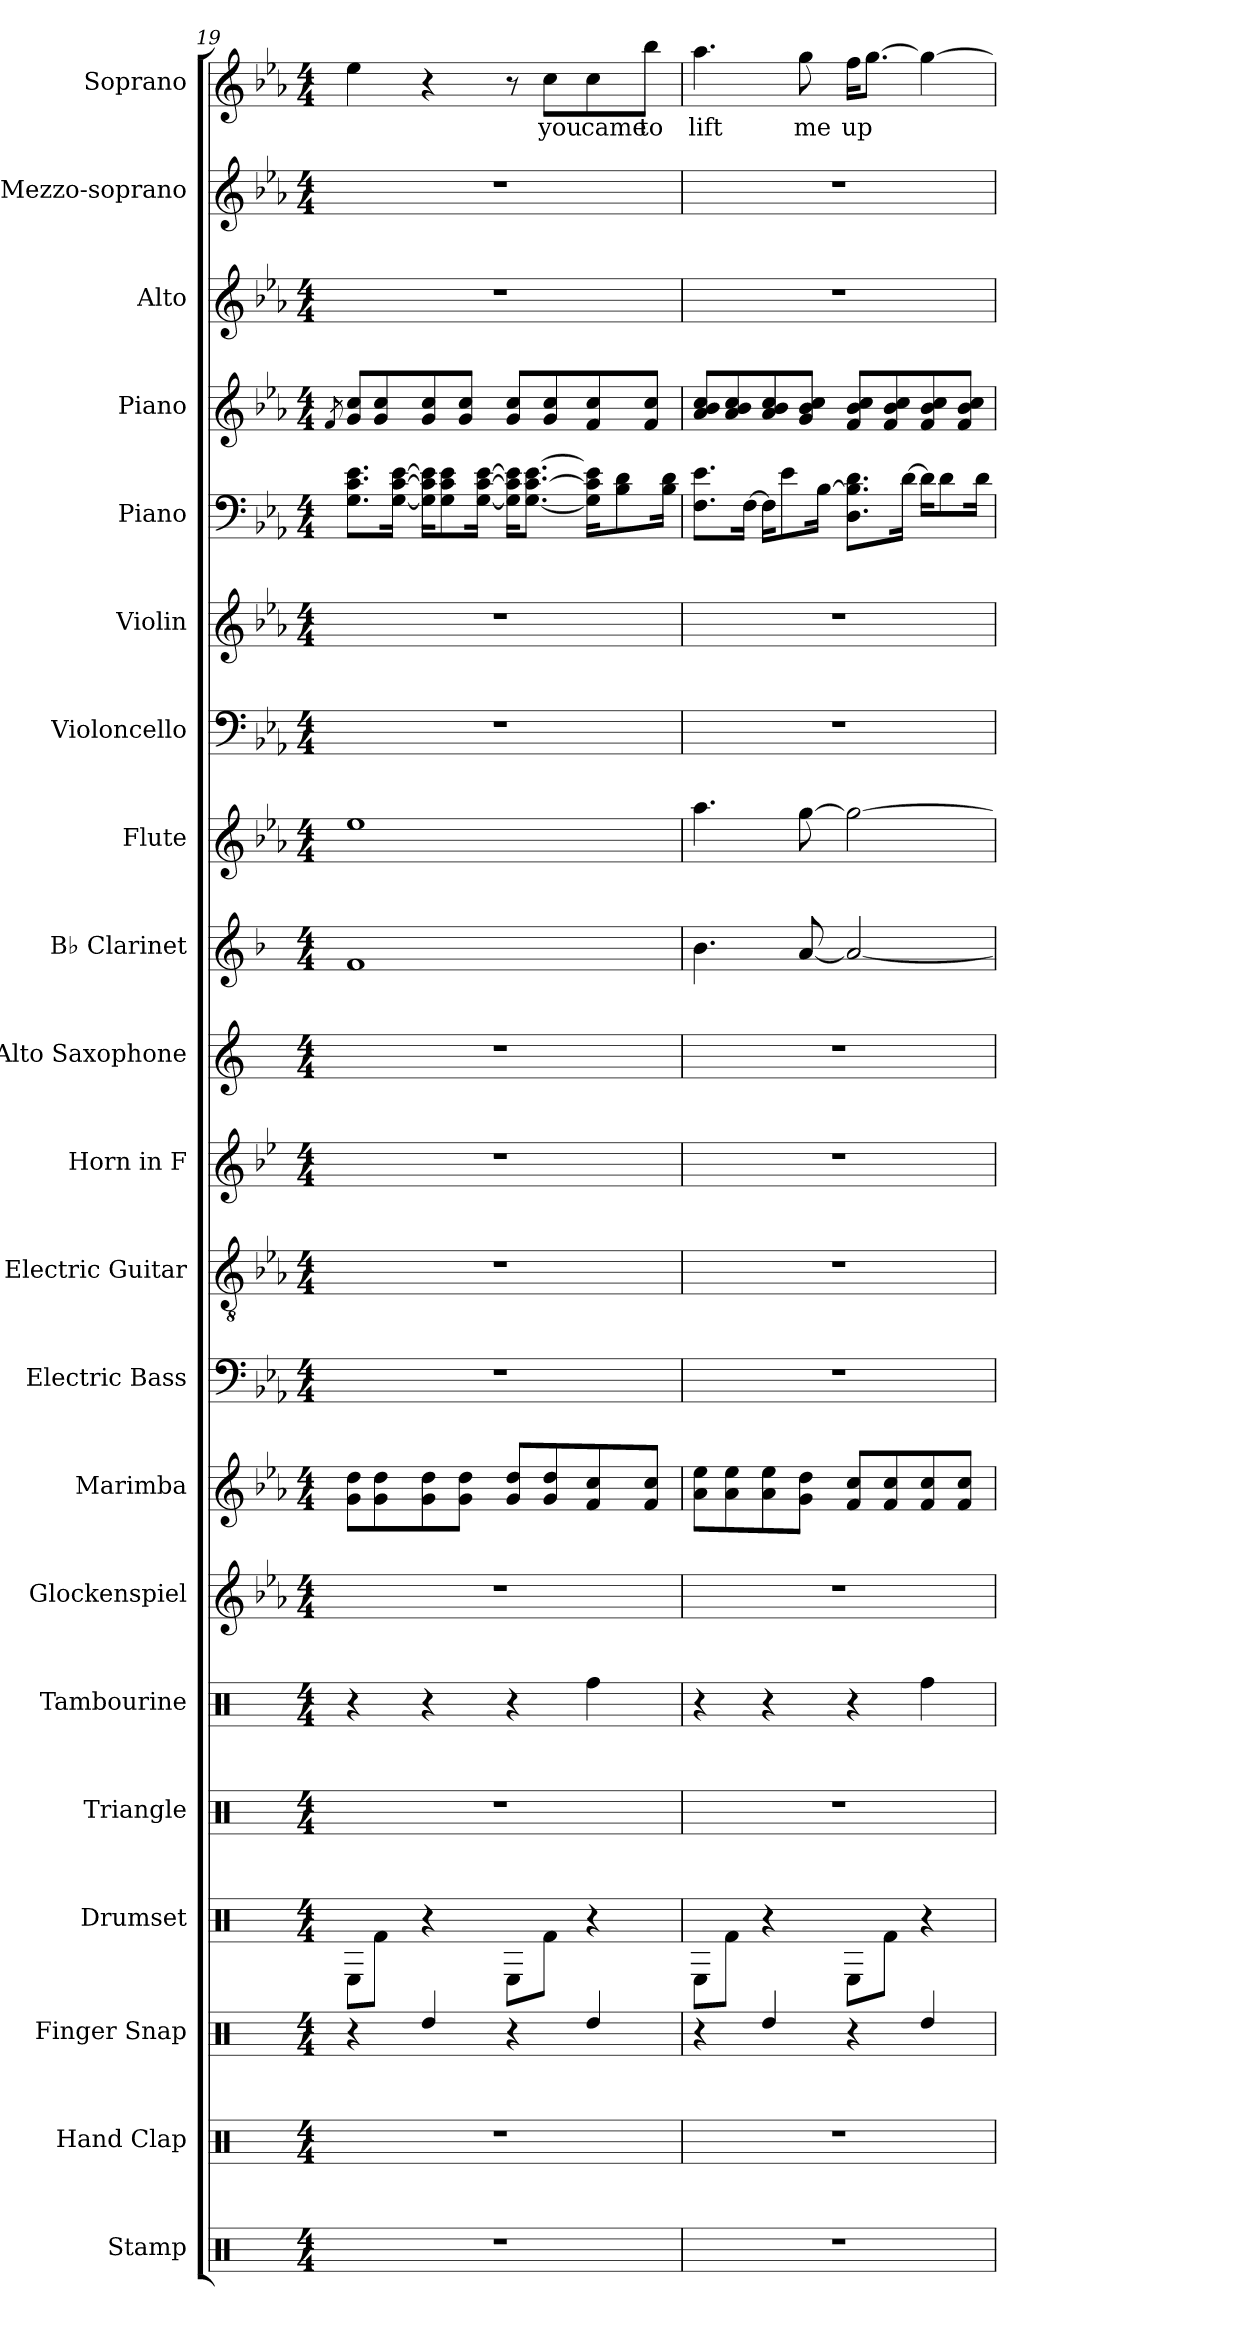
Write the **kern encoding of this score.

**kern	**kern	**kern	**kern	**kern	**kern	**kern	**kern	**kern	**kern	**kern	**kern	**kern	**kern	**kern	**kern	**kern	**kern	**kern	**kern	**kern	**text
*part21	*part20	*part19	*part18	*part17	*part16	*part15	*part14	*part13	*part12	*part11	*part10	*part9	*part8	*part7	*part6	*part5	*part4	*part3	*part2	*part1	*part1
*staff21	*staff20	*staff19	*staff18	*staff17	*staff16	*staff15	*staff14	*staff13	*staff12	*staff11	*staff10	*staff9	*staff8	*staff7	*staff6	*staff5	*staff4	*staff3	*staff2	*staff1	*staff1
*I"Stamp	*I"Hand Clap	*I"Finger Snap	*I"Drumset	*I"Triangle	*I"Tambourine	*I"Glockenspiel	*I"Marimba	*I"Electric Bass	*I"Electric Guitar	*I"Horn in F	*I"Alto Saxophone	*I"B♭ Clarinet	*I"Flute	*I"Violoncello	*I"Violin	*I"Piano	*I"Piano	*I"Alto	*I"Mezzo-soprano	*I"Soprano	*
*I'Sta.	*I'Hd. Clp.	*I'Fi. Sna.	*I'D. Set	*I'Trgl.	*I'Tamb.	*I'Glock.	*I'Mrm.	*I'El. B.	*I'El. Guit.	*	*I'A. Sax.	*I'B♭ Cl.	*I'Fl.	*I'Vc.	*I'Vln.	*I'Pno.	*I'Pno.	*I'A.	*I'Mzs.	*I'S.	*
!!LO:PB:g=z
*clefX	*clefX	*clefX	*clefX	*clefX	*clefX	*clefG2	*clefG2	*clefF4	*clefGv2	*clefG2	*clefG2	*clefG2	*clefG2	*clefF4	*clefG2	*clefF4	*clefG2	*clefG2	*clefG2	*clefG2	*
*	*	*	*	*	*	*ITrd-14c-24	*	*ITrd7c12	*	*ITrd4c7	*ITrd5c9	*ITrd1c2	*	*	*	*	*	*	*	*	*
*k[]	*k[]	*k[]	*k[]	*k[]	*k[]	*k[b-e-a-]	*k[b-e-a-]	*k[b-e-a-]	*k[b-e-a-]	*k[b-e-a-]	*k[b-e-a-]	*k[b-e-a-]	*k[b-e-a-]	*k[b-e-a-]	*k[b-e-a-]	*k[b-e-a-]	*k[b-e-a-]	*k[b-e-a-]	*k[b-e-a-]	*k[b-e-a-]	*
*M4/4	*M4/4	*M4/4	*M4/4	*M4/4	*M4/4	*M4/4	*M4/4	*M4/4	*M4/4	*M4/4	*M4/4	*M4/4	*M4/4	*M4/4	*M4/4	*M4/4	*M4/4	*M4/4	*M4/4	*M4/4	*
=19	=19	=19	=19	=19	=19	=19	=19	=19	=19	=19	=19	=19	=19	=19	=19	=19	=19	=19	=19	=19	=19
.	.	.	.	.	.	.	.	.	.	.	.	.	.	.	.	.	8qf/	.	.	.	.
1r	1r	4r	8RE\L	1r	4r	1r	8g\ 8dd\L	1r	1r	1r	1r	1e-	1ee-	1r	1r	8.G\ 8.c\ 8.e-\L	8g/ 8cc/L	1r	1r	4ee-\	.
.	.	.	8Rf\J	.	.	.	8g\ 8dd\	.	.	.	.	.	.	.	.	.	8g/ 8cc/	.	.	.	.
.	.	.	.	.	.	.	.	.	.	.	.	.	.	.	.	[16G\ [16c\ [16e-\Jk	.	.	.	.	.
.	.	4Rdd/	4r	.	4r	.	8g\ 8dd\	.	.	.	.	.	.	.	.	16G\] 16c\] 16e-\]KL	8g/ 8cc/	.	.	4r	.
.	.	.	.	.	.	.	.	.	.	.	.	.	.	.	.	8G\ 8c\ 8e-\	.	.	.	.	.
.	.	.	.	.	.	.	8g\ 8dd\J	.	.	.	.	.	.	.	.	.	8g/ 8cc/J	.	.	.	.
.	.	.	.	.	.	.	.	.	.	.	.	.	.	.	.	[16G\ [16c\ [16e-\Jk	.	.	.	.	.
.	.	4r	8RE\L	.	4r	.	8g/ 8dd/L	.	.	.	.	.	.	.	.	16G\] 16c\] 16e-\]KL	8g/ 8cc/L	.	.	8r	.
.	.	.	.	.	.	.	.	.	.	.	.	.	.	.	.	[8.G\ [8.c\ [8.e-\J	.	.	.	.	.
!	!	!	!	!	!	!	!	!	!	!	!	!	!	!	!	!	!	!	!	!	!LO:LY:b
.	.	.	8Rf\J	.	.	.	8g/ 8dd/	.	.	.	.	.	.	.	.	.	8g/ 8cc/	.	.	8cc\L	you
!	!	!	!	!	!	!	!	!	!	!	!	!	!	!	!	!	!	!	!	!	!LO:LY:b
.	.	4Rdd/	4r	.	4Rff\	.	8f/ 8cc/	.	.	.	.	.	.	.	.	16G\] 16c\] 16e-\]KL	8f/ 8cc/	.	.	8cc\	came
.	.	.	.	.	.	.	.	.	.	.	.	.	.	.	.	8B-\ 8d\	.	.	.	.	.
!	!	!	!	!	!	!	!	!	!	!	!	!	!	!	!	!	!	!	!	!	!LO:LY:b
.	.	.	.	.	.	.	8f/ 8cc/J	.	.	.	.	.	.	.	.	.	8f/ 8cc/J	.	.	8bb-\J	to
.	.	.	.	.	.	.	.	.	.	.	.	.	.	.	.	16B-\ 16d\Jk	.	.	.	.	.
=20	=20	=20	=20	=20	=20	=20	=20	=20	=20	=20	=20	=20	=20	=20	=20	=20	=20	=20	=20	=20	=20
!	!	!	!	!	!	!	!	!	!	!	!	!	!	!	!	!	!	!	!	!	!LO:LY:b
1r	1r	4r	8RE\L	1r	4r	1r	8a-\ 8ee-\L	1r	1r	1r	1r	4.a-\	4.aa-\	1r	1r	8.F\ 8.e-\L	8a-/ 8b-/ 8cc/L	1r	1r	4.aa-\	lift
.	.	.	8Rf\J	.	.	.	8a-\ 8ee-\	.	.	.	.	.	.	.	.	.	8a-/ 8b-/ 8cc/	.	.	.	.
.	.	.	.	.	.	.	.	.	.	.	.	.	.	.	.	[16F\Jk	.	.	.	.	.
.	.	4Rdd/	4r	.	4r	.	8a-\ 8ee-\	.	.	.	.	.	.	.	.	16F\KL]	8a-/ 8b-/ 8cc/	.	.	.	.
.	.	.	.	.	.	.	.	.	.	.	.	.	.	.	.	8e-\	.	.	.	.	.
!	!	!	!	!	!	!	!	!	!	!	!	!	!	!	!	!	!	!	!	!	!LO:LY:b
.	.	.	.	.	.	.	8g\ 8dd\J	.	.	.	.	[8g/	[8gg\	.	.	.	8g/ 8b-/ 8cc/J	.	.	8gg\	me
.	.	.	.	.	.	.	.	.	.	.	.	.	.	.	.	[16B-\Jk	.	.	.	.	.
!	!	!	!	!	!	!	!	!	!	!	!	!	!	!	!	!	!	!	!	!	!LO:LY:b
.	.	4r	8RE\L	.	4r	.	8f/ 8cc/L	.	.	.	.	2g/_	2gg\_	.	.	8.D\ 8.B-\] 8.d\L	8f/ 8b-/ 8cc/L	.	.	16ff\KL	up
.	.	.	.	.	.	.	.	.	.	.	.	.	.	.	.	.	.	.	.	[8.gg\J	.
.	.	.	8Rf\J	.	.	.	8f/ 8cc/	.	.	.	.	.	.	.	.	.	8f/ 8b-/ 8cc/	.	.	.	.
.	.	.	.	.	.	.	.	.	.	.	.	.	.	.	.	[16d\Jk	.	.	.	.	.
.	.	4Rdd/	4r	.	4Rff\	.	8f/ 8cc/	.	.	.	.	.	.	.	.	16d\KL]	8f/ 8b-/ 8cc/	.	.	4gg\_	.
.	.	.	.	.	.	.	.	.	.	.	.	.	.	.	.	8d\	.	.	.	.	.
.	.	.	.	.	.	.	8f/ 8cc/J	.	.	.	.	.	.	.	.	.	8f/ 8b-/ 8cc/J	.	.	.	.
.	.	.	.	.	.	.	.	.	.	.	.	.	.	.	.	16d\Jk	.	.	.	.	.
=	=	=	=	=	=	=	=	=	=	=	=	=	=	=	=	=	=	=	=	=	=
*-	*-	*-	*-	*-	*-	*-	*-	*-	*-	*-	*-	*-	*-	*-	*-	*-	*-	*-	*-	*-	*-
